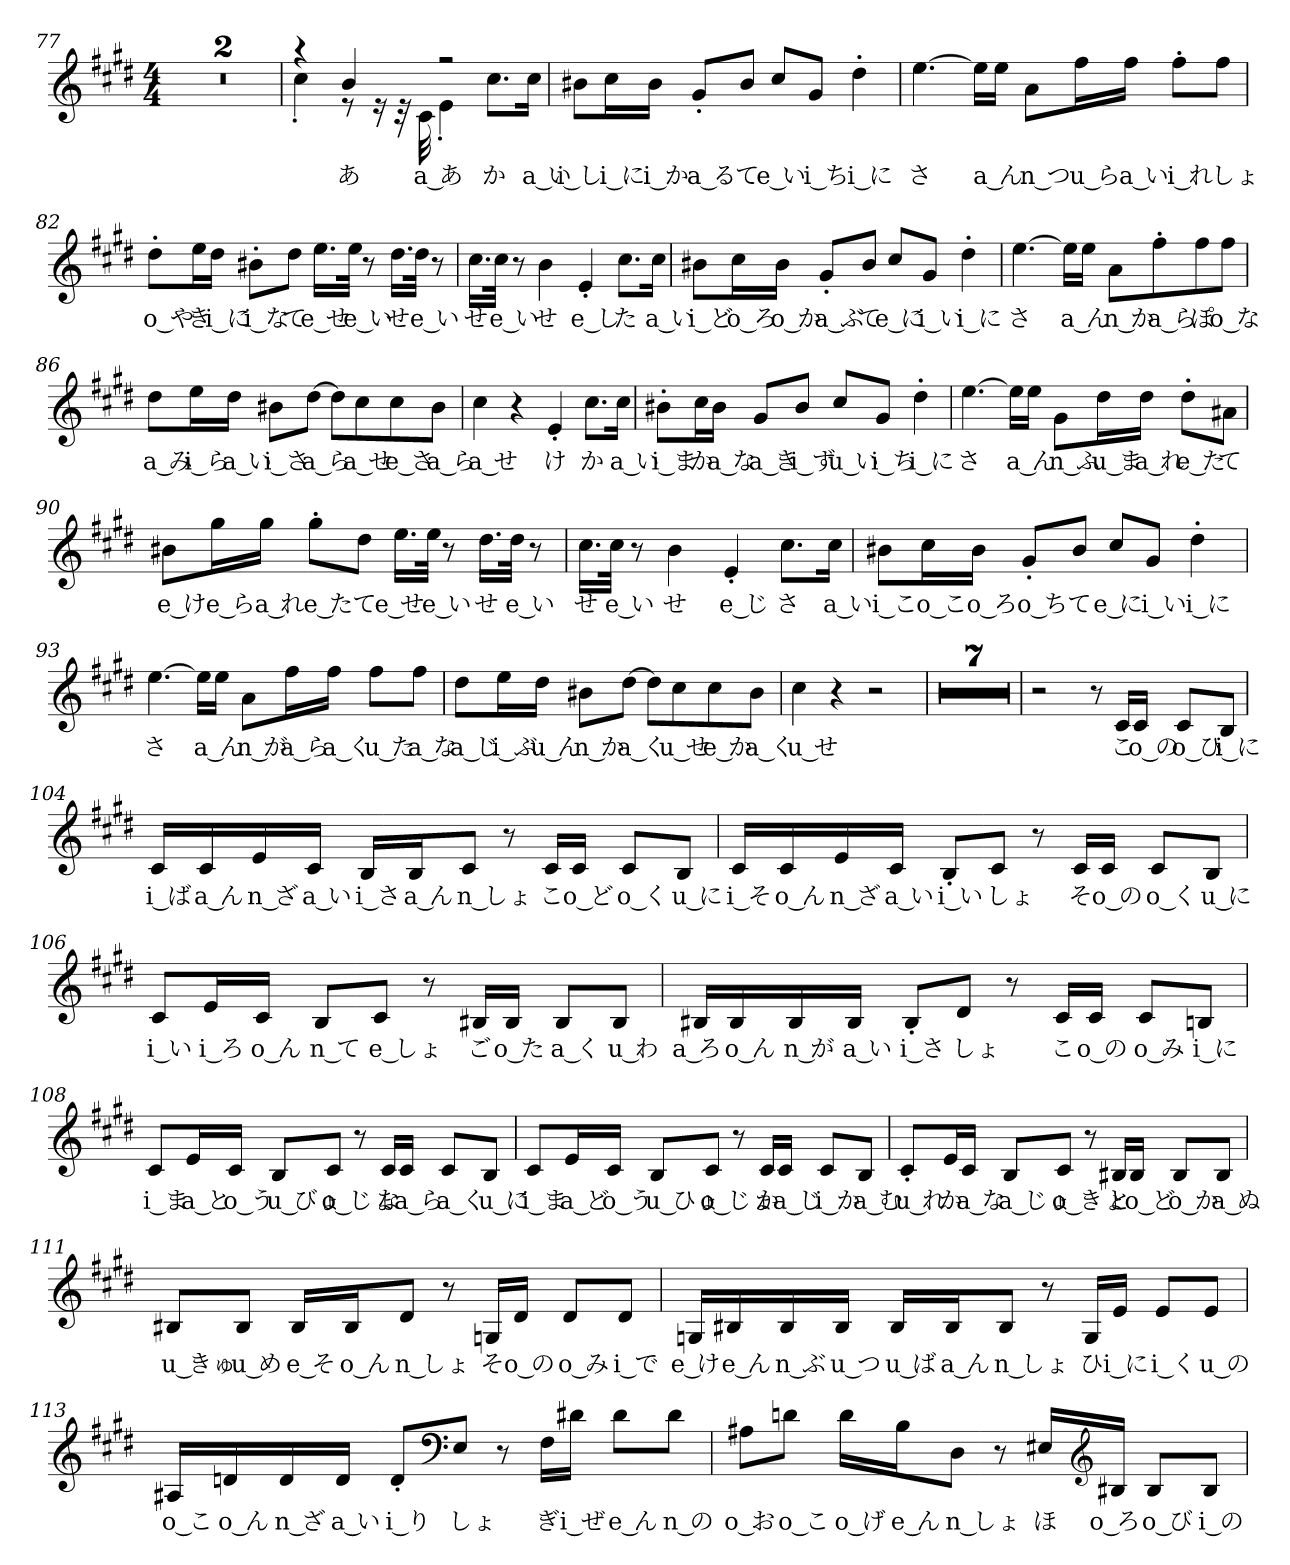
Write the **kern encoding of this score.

**kern	**text
*part1	*part1
*staff1	*staff1
*clefG2	*
*k[f#c#g#d#]	*
*M4/4	*
=77	=77
1r	.
=78	=78
1r	.
=79	=79
*^	*
4r	4cc#'	.
4b	8r	- あ
.	16r	.
.	32r	.
.	32c#	a あ
2r	4e'	.
.	8.cc#L	- か
.	16cc#Jk	a い
*v	*v	*
=80	=80
8b#XL	i し
16cc#L	i に
16b#JJ	i か
8g#'L	a る
8b#J	- て
8cc#L	e い
8g#J	i ち
4dd#'	i に
=81	=81
[4.ee	- さ
16eeLL]	.
16eeJJ	a ん
8aL	n つ
16ff#L	u ら
16ff#JJ	a い
8ff#'L	i れ
8ff#J	- しょ
=82	=82
8dd#'L	o や
16eeL	- き
16dd#JJ	i に
8b#X'L	i な
8dd#J	- て
16.eeLL	e せ
32eeJJk	e い
8r	.
16.dd#LL	- せ
32dd#JJk	e い
8r	.
=83	=83
16.cc#LL	- せ
32cc#JJk	e い
8r	.
4b	- せ
4e'	e し
8.cc#L	- た
16cc#Jk	a い
=84	=84
8b#XL	i ど
16cc#L	o ろ
16b#JJ	o か
8g#'L	a ぶ
8b#J	- て
8cc#L	e に
8g#J	i い
4dd#'	i に
=85	=85
[4.ee	- さ
16eeLL]	.
16eeJJ	a ん
8aL	n か
8ff#'	a ら
8ff#	- ぽ
8ff#J	o な
=86	=86
8dd#L	a み
16eeL	i ら
16dd#JJ	a い
8b#XL	i さ
[8dd#J	a ら
8dd#L]	.
8cc#	a せ
8cc#	e さ
8b#J	a ら
=87	=87
4cc#	a せ
4r	.
4e'	- け
8.cc#L	- か
16cc#Jk	a い
=88	=88
8b#X'L	i ま
16cc#L	- か
16b#JJ	a な
8g#L	a き
8b#J	i ず
8cc#L	u い
8g#J	i ち
4dd#'	i に
=89	=89
[4.ee	- さ
16eeLL]	.
16eeJJ	a ん
8g#L	n ふ
16dd#L	u ま
16dd#JJ	a れ
8dd#'L	e た
8a#XJ	- て
=90	=90
8b#XL	e け
16gg#L	e ら
16gg#JJ	a れ
8gg#'L	e た
8dd#J	- て
16.eeLL	e せ
32eeJJk	e い
8r	.
16.dd#LL	- せ
32dd#JJk	e い
8r	.
=91	=91
16.cc#LL	- せ
32cc#JJk	e い
8r	.
4b	- せ
4e'	e じ
8.cc#L	- さ
16cc#Jk	a い
=92	=92
8b#XL	i こ
16cc#L	o こ
16b#JJ	o ろ
8g#'L	o ち
8b#J	- て
8cc#L	e に
8g#J	i い
4dd#'	i に
=93	=93
[4.ee	- さ
16eeLL]	.
16eeJJ	a ん
8aL	n が
16ff#L	a ら
16ff#JJ	a く
8ff#L	u た
8ff#J	a な
=94	=94
8dd#L	a じ
16eeL	i ぶ
16dd#JJ	u ん
8b#XL	n か
[8dd#J	a く
8dd#L]	.
8cc#	u せ
8cc#	e か
8b#J	a く
=95	=95
4cc#	u せ
4r	.
2r	.
=96	=96
1r	.
=97	=97
1r	.
=98	=98
1r	.
=99	=99
1r	.
=100	=100
1r	.
=101	=101
1r	.
=102	=102
1r	.
=103	=103
2r	.
8r	.
16c#LL	- こ
16c#JJ	o の
8c#L	o ひ
8BJ	i に
=104	=104
16c#LL	i ば
16c#	a ん
16e	n ざ
16c#JJ	a い
16BLL	i さ
16BJ	a ん
8c#J	n しょ
8r	.
16c#LL	- こ
16c#JJ	o ど
8c#L	o く
8BJ	u に
=105	=105
16c#LL	i そ
16c#	o ん
16e	n ざ
16c#JJ	a い
8B'L	i い
8c#J	- しょ
8r	.
16c#LL	- そ
16c#JJ	o の
8c#L	o く
8BJ	u に
=106	=106
8c#L	i い
16eL	i ろ
16c#JJ	o ん
8BL	n て
8c#J	e しょ
8r	.
16B#XLL	- ご
16B#JJ	o た
8B#L	a く
8B#J	u わ
=107	=107
16B#XLL	a ろ
16B#	o ん
16B#	n が
16B#JJ	a い
8B#'L	i さ
8d#J	- しょ
8r	.
16c#LL	- こ
16c#JJ	o の
8c#L	o み
8BnJ	i に
=108	=108
8c#L	i ま
16eL	a と
16c#JJ	o う
8BL	u びょ
8c#J	o じょ
8r	.
16c#LL	- な
16c#JJ	a ら
8c#L	a く
8BJ	u に
=109	=109
8c#L	i ま
16eL	a ど
16c#JJ	o う
8BL	u ひょ
8c#J	o じょ
8r	.
16c#LL	- か
16c#JJ	a じ
8c#L	i か
8BJ	a む
=110	=110
8c#'L	u れ
16eL	- か
16c#JJ	a な
8BL	a じょ
8c#J	o きょ
8r	.
16B#XLL	- と
16B#JJ	o ど
8B#L	o か
8B#J	a ぬ
=111	=111
8B#XL	u きゅ
8B#J	u め
16B#LL	e そ
16B#J	o ん
8d#J	n しょ
8r	.
16GnLL	- そ
16d#JJ	o の
8d#L	o み
8d#J	i で
=112	=112
16GnLL	e け
16B#X	e ん
16B#	n ぶ
16B#JJ	u つ
16B#LL	u ば
16B#J	a ん
8B#J	n しょ
8r	.
16GLL	- ひ
16eJJ	i に
8eL	i く
8eJ	u の
=113	=113
16A#XLL	o こ
16dn	o ん
16d	n ざ
16dJJ	a い
8d'L	i り
*clefF4	*
8EJ	- しょ
8r	.
16F#LL	- ぎ
16d#XJJ	i ぜ
8d#L	e ん
8d#J	n の
=114	=114
8A#XL	o お
8dnJ	o こ
16dLL	o げ
16BJ	e ん
8D#J	n しょ
8r	.
16E#XLL	- ほ
*clefG2	*
16B#XJJ	o ろ
8B#L	o び
8B#J	i の
=	=
*-	*-
